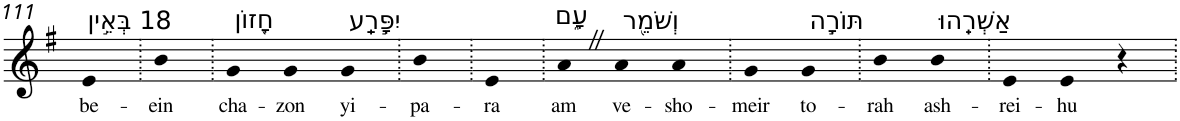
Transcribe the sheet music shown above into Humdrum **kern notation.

**kern	**text
*part1	*part1
*staff1	*staff1
*I"Piano	*
*I'Pno	*
!!LO:PB:g=z
*clefG2	*
*k[f#]	*
*G:	*
=111	=111
!LO:TX:a:t=18 בְּאֵ֣ין	!
!	!LO:LY:b
4e	be-
=112.	=112.
!	!LO:LY:b
4b	-ein
=113.	=113.
!LO:TX:a:t=חָ֭זוֹן	!
!	!LO:LY:b
4g	cha-
!	!LO:LY:b
4g	-zon
!LO:TX:a:t=יִפָּ֣רַֽע	!
!	!LO:LY:b
4g	yi-
=114.	=114.
!	!LO:LY:b
4b	-pa-
=115.	=115.
!	!LO:LY:b
4e	-ra
=116.	=116.
!LO:TX:a:t=עָ֑ם	!
!	!LO:LY:b
4aZ	am
!LO:TX:a:t=וְשֹׁמֵ֖ר	!
!	!LO:LY:b
4a	ve-
!	!LO:LY:b
4a	-sho-
=117.	=117.
!	!LO:LY:b
4g	-meir
!LO:TX:a:t=תּוֹרָ֣ה	!
!	!LO:LY:b
4g	to-
=118.	=118.
!	!LO:LY:b
4b	-rah
!LO:TX:a:t=אַשְׁרֵֽהוּ	!
!	!LO:LY:b
4b	ash-
=119.	=119.
!	!LO:LY:b
4e	-rei-
!	!LO:LY:b
4e	-hu
4r	.
=.	=.
*-	*-
